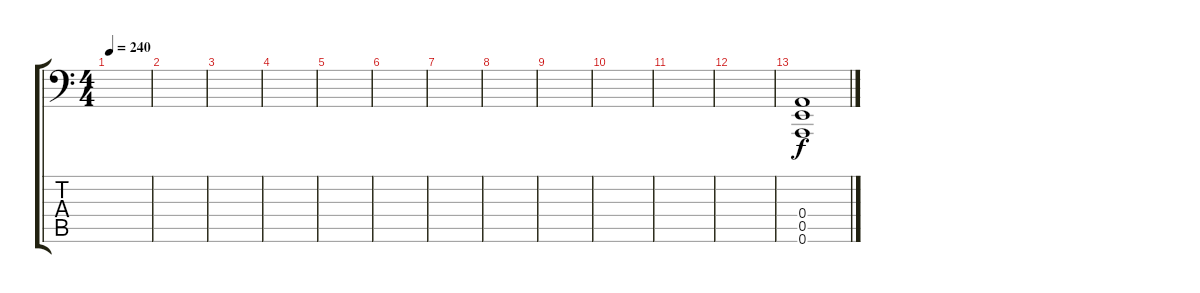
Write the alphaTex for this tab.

\track ("  " "  ") {instrument synthdrum}
\staff {score tabs}
\tuning (B3 Gb3 D3 A2 E2 A1) {hide}
\ts (4 4)
\tempo 240
\clef f4
\ks c
|
|
|
|
|
|
|
|
|
|
|
|
(0.4 0.5 0.6).1
